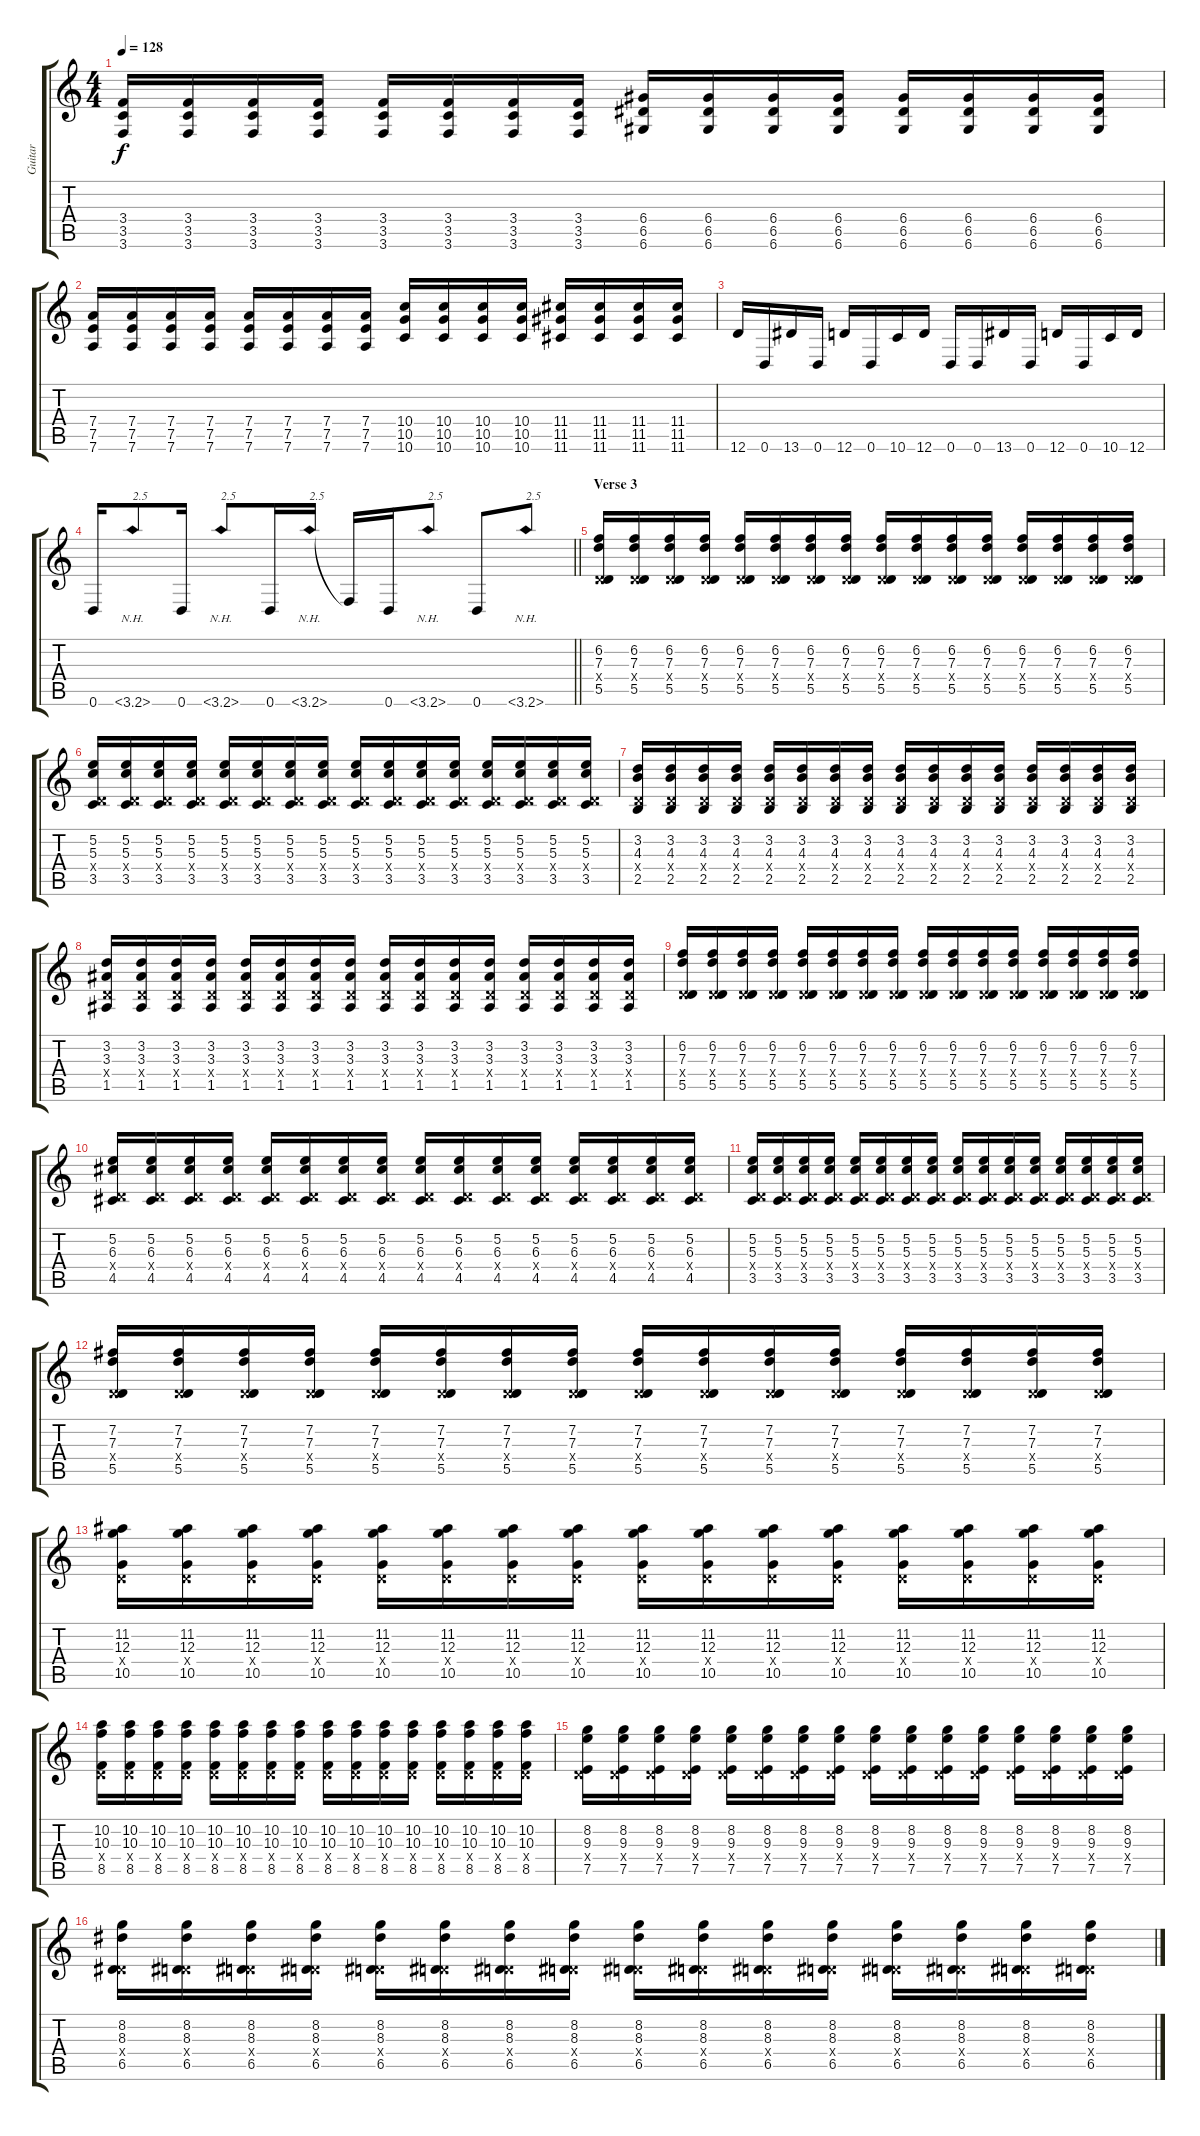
\track ("Guitar" "Guitar") {instrument distortionguitar}
\staff {score tabs}
\tuning (E4 B3 G3 D3 A2 D2) {hide}
\ts (4 4)
\tempo 128
\clef g2
\ks c
(3.4 3.5 3.6).16{dy f} (3.4 3.5 3.6).16 (3.4 3.5 3.6).16 (3.4 3.5 3.6).16 (3.4 3.5 3.6).16 (3.4 3.5 3.6).16 (3.4 3.5 3.6).16 (3.4 3.5 3.6).16 (6.4 6.5 6.6).16 (6.4 6.5 6.6).16 (6.4 6.5 6.6).16 (6.4 6.5 6.6).16 (6.4 6.5 6.6).16 (6.4 6.5 6.6).16 (6.4 6.5 6.6).16 (6.4 6.5 6.6).16 |
(7.4 7.5 7.6).16 (7.4 7.5 7.6).16 (7.4 7.5 7.6).16 (7.4 7.5 7.6).16 (7.4 7.5 7.6).16 (7.4 7.5 7.6).16 (7.4 7.5 7.6).16 (7.4 7.5 7.6).16 (10.4 10.5 10.6).16 (10.4 10.5 10.6).16 (10.4 10.5 10.6).16 (10.4 10.5 10.6).16 (11.4 11.5 11.6).16 (11.4 11.5 11.6).16 (11.4 11.5 11.6).16 (11.4 11.5 11.6).16 |
12.6.16 0.6.16 13.6.16 0.6.16 12.6.16 0.6.16 10.6.16 12.6.16 0.6.16 0.6.16 13.6.16 0.6.16 12.6.16 0.6.16 10.6.16 12.6.16 |
\barLineRight lightlight
0.6.16 3.6{nh}.8{txt "2.5"} 0.6.16 3.6{nh}.8{txt "2.5"} 0.6.16 3.6{nh}.16{txt "2.5"} 3.6{t}.16 0.6.16 3.6{nh}.8{txt "2.5"} 0.6.8 3.6{nh}.8{txt "2.5"} |
\section ("" "Verse 3")
(6.2 7.3 0.4{x} 5.5).16 (6.2 7.3 0.4{x} 5.5).16 (6.2 7.3 0.4{x} 5.5).16 (6.2 7.3 0.4{x} 5.5).16 (6.2 7.3 0.4{x} 5.5).16 (6.2 7.3 0.4{x} 5.5).16 (6.2 7.3 0.4{x} 5.5).16 (6.2 7.3 0.4{x} 5.5).16 (6.2 7.3 0.4{x} 5.5).16 (6.2 7.3 0.4{x} 5.5).16 (6.2 7.3 0.4{x} 5.5).16 (6.2 7.3 0.4{x} 5.5).16 (6.2 7.3 0.4{x} 5.5).16 (6.2 7.3 0.4{x} 5.5).16 (6.2 7.3 0.4{x} 5.5).16 (6.2 7.3 0.4{x} 5.5).16 |
(5.2 5.3 0.4{x} 3.5).16 (5.2 5.3 0.4{x} 3.5).16 (5.2 5.3 0.4{x} 3.5).16 (5.2 5.3 0.4{x} 3.5).16 (5.2 5.3 0.4{x} 3.5).16 (5.2 5.3 0.4{x} 3.5).16 (5.2 5.3 0.4{x} 3.5).16 (5.2 5.3 0.4{x} 3.5).16 (5.2 5.3 0.4{x} 3.5).16 (5.2 5.3 0.4{x} 3.5).16 (5.2 5.3 0.4{x} 3.5).16 (5.2 5.3 0.4{x} 3.5).16 (5.2 5.3 0.4{x} 3.5).16 (5.2 5.3 0.4{x} 3.5).16 (5.2 5.3 0.4{x} 3.5).16 (5.2 5.3 0.4{x} 3.5).16 |
(3.2 4.3 0.4{x} 2.5).16 (3.2 4.3 0.4{x} 2.5).16 (3.2 4.3 0.4{x} 2.5).16 (3.2 4.3 0.4{x} 2.5).16 (3.2 4.3 0.4{x} 2.5).16 (3.2 4.3 0.4{x} 2.5).16 (3.2 4.3 0.4{x} 2.5).16 (3.2 4.3 0.4{x} 2.5).16 (3.2 4.3 0.4{x} 2.5).16 (3.2 4.3 0.4{x} 2.5).16 (3.2 4.3 0.4{x} 2.5).16 (3.2 4.3 0.4{x} 2.5).16 (3.2 4.3 0.4{x} 2.5).16 (3.2 4.3 0.4{x} 2.5).16 (3.2 4.3 0.4{x} 2.5).16 (3.2 4.3 0.4{x} 2.5).16 |
(3.2 3.3 0.4{x} 1.5).16 (3.2 3.3 0.4{x} 1.5).16 (3.2 3.3 0.4{x} 1.5).16 (3.2 3.3 0.4{x} 1.5).16 (3.2 3.3 0.4{x} 1.5).16 (3.2 3.3 0.4{x} 1.5).16 (3.2 3.3 0.4{x} 1.5).16 (3.2 3.3 0.4{x} 1.5).16 (3.2 3.3 0.4{x} 1.5).16 (3.2 3.3 0.4{x} 1.5).16 (3.2 3.3 0.4{x} 1.5).16 (3.2 3.3 0.4{x} 1.5).16 (3.2 3.3 0.4{x} 1.5).16 (3.2 3.3 0.4{x} 1.5).16 (3.2 3.3 0.4{x} 1.5).16 (3.2 3.3 0.4{x} 1.5).16 |
(6.2 7.3 0.4{x} 5.5).16 (6.2 7.3 0.4{x} 5.5).16 (6.2 7.3 0.4{x} 5.5).16 (6.2 7.3 0.4{x} 5.5).16 (6.2 7.3 0.4{x} 5.5).16 (6.2 7.3 0.4{x} 5.5).16 (6.2 7.3 0.4{x} 5.5).16 (6.2 7.3 0.4{x} 5.5).16 (6.2 7.3 0.4{x} 5.5).16 (6.2 7.3 0.4{x} 5.5).16 (6.2 7.3 0.4{x} 5.5).16 (6.2 7.3 0.4{x} 5.5).16 (6.2 7.3 0.4{x} 5.5).16 (6.2 7.3 0.4{x} 5.5).16 (6.2 7.3 0.4{x} 5.5).16 (6.2 7.3 0.4{x} 5.5).16 |
(5.2 6.3 0.4{x} 4.5).16 (5.2 6.3 0.4{x} 4.5).16 (5.2 6.3 0.4{x} 4.5).16 (5.2 6.3 0.4{x} 4.5).16 (5.2 6.3 0.4{x} 4.5).16 (5.2 6.3 0.4{x} 4.5).16 (5.2 6.3 0.4{x} 4.5).16 (5.2 6.3 0.4{x} 4.5).16 (5.2 6.3 0.4{x} 4.5).16 (5.2 6.3 0.4{x} 4.5).16 (5.2 6.3 0.4{x} 4.5).16 (5.2 6.3 0.4{x} 4.5).16 (5.2 6.3 0.4{x} 4.5).16 (5.2 6.3 0.4{x} 4.5).16 (5.2 6.3 0.4{x} 4.5).16 (5.2 6.3 0.4{x} 4.5).16 |
(5.2 5.3 0.4{x} 3.5).16 (5.2 5.3 0.4{x} 3.5).16 (5.2 5.3 0.4{x} 3.5).16 (5.2 5.3 0.4{x} 3.5).16 (5.2 5.3 0.4{x} 3.5).16 (5.2 5.3 0.4{x} 3.5).16 (5.2 5.3 0.4{x} 3.5).16 (5.2 5.3 0.4{x} 3.5).16 (5.2 5.3 0.4{x} 3.5).16 (5.2 5.3 0.4{x} 3.5).16 (5.2 5.3 0.4{x} 3.5).16 (5.2 5.3 0.4{x} 3.5).16 (5.2 5.3 0.4{x} 3.5).16 (5.2 5.3 0.4{x} 3.5).16 (5.2 5.3 0.4{x} 3.5).16 (5.2 5.3 0.4{x} 3.5).16 |
(7.2 7.3 0.4{x} 5.5).16 (7.2 7.3 0.4{x} 5.5).16 (7.2 7.3 0.4{x} 5.5).16 (7.2 7.3 0.4{x} 5.5).16 (7.2 7.3 0.4{x} 5.5).16 (7.2 7.3 0.4{x} 5.5).16 (7.2 7.3 0.4{x} 5.5).16 (7.2 7.3 0.4{x} 5.5).16 (7.2 7.3 0.4{x} 5.5).16 (7.2 7.3 0.4{x} 5.5).16 (7.2 7.3 0.4{x} 5.5).16 (7.2 7.3 0.4{x} 5.5).16 (7.2 7.3 0.4{x} 5.5).16 (7.2 7.3 0.4{x} 5.5).16 (7.2 7.3 0.4{x} 5.5).16 (7.2 7.3 0.4{x} 5.5).16 |
(11.2 12.3 0.4{x} 10.5).16 (11.2 12.3 0.4{x} 10.5).16 (11.2 12.3 0.4{x} 10.5).16 (11.2 12.3 0.4{x} 10.5).16 (11.2 12.3 0.4{x} 10.5).16 (11.2 12.3 0.4{x} 10.5).16 (11.2 12.3 0.4{x} 10.5).16 (11.2 12.3 0.4{x} 10.5).16 (11.2 12.3 0.4{x} 10.5).16 (11.2 12.3 0.4{x} 10.5).16 (11.2 12.3 0.4{x} 10.5).16 (11.2 12.3 0.4{x} 10.5).16 (11.2 12.3 0.4{x} 10.5).16 (11.2 12.3 0.4{x} 10.5).16 (11.2 12.3 0.4{x} 10.5).16 (11.2 12.3 0.4{x} 10.5).16 |
(10.2 10.3 0.4{x} 8.5).16 (10.2 10.3 0.4{x} 8.5).16 (10.2 10.3 0.4{x} 8.5).16 (10.2 10.3 0.4{x} 8.5).16 (10.2 10.3 0.4{x} 8.5).16 (10.2 10.3 0.4{x} 8.5).16 (10.2 10.3 0.4{x} 8.5).16 (10.2 10.3 0.4{x} 8.5).16 (10.2 10.3 0.4{x} 8.5).16 (10.2 10.3 0.4{x} 8.5).16 (10.2 10.3 0.4{x} 8.5).16 (10.2 10.3 0.4{x} 8.5).16 (10.2 10.3 0.4{x} 8.5).16 (10.2 10.3 0.4{x} 8.5).16 (10.2 10.3 0.4{x} 8.5).16 (10.2 10.3 0.4{x} 8.5).16 |
(8.2 9.3 0.4{x} 7.5).16 (8.2 9.3 0.4{x} 7.5).16 (8.2 9.3 0.4{x} 7.5).16 (8.2 9.3 0.4{x} 7.5).16 (8.2 9.3 0.4{x} 7.5).16 (8.2 9.3 0.4{x} 7.5).16 (8.2 9.3 0.4{x} 7.5).16 (8.2 9.3 0.4{x} 7.5).16 (8.2 9.3 0.4{x} 7.5).16 (8.2 9.3 0.4{x} 7.5).16 (8.2 9.3 0.4{x} 7.5).16 (8.2 9.3 0.4{x} 7.5).16 (8.2 9.3 0.4{x} 7.5).16 (8.2 9.3 0.4{x} 7.5).16 (8.2 9.3 0.4{x} 7.5).16 (8.2 9.3 0.4{x} 7.5).16 |
(8.2 8.3 0.4{x} 6.5).16 (8.2 8.3 0.4{x} 6.5).16 (8.2 8.3 0.4{x} 6.5).16 (8.2 8.3 0.4{x} 6.5).16 (8.2 8.3 0.4{x} 6.5).16 (8.2 8.3 0.4{x} 6.5).16 (8.2 8.3 0.4{x} 6.5).16 (8.2 8.3 0.4{x} 6.5).16 (8.2 8.3 0.4{x} 6.5).16 (8.2 8.3 0.4{x} 6.5).16 (8.2 8.3 0.4{x} 6.5).16 (8.2 8.3 0.4{x} 6.5).16 (8.2 8.3 0.4{x} 6.5).16 (8.2 8.3 0.4{x} 6.5).16 (8.2 8.3 0.4{x} 6.5).16 (8.2 8.3 0.4{x} 6.5).16
